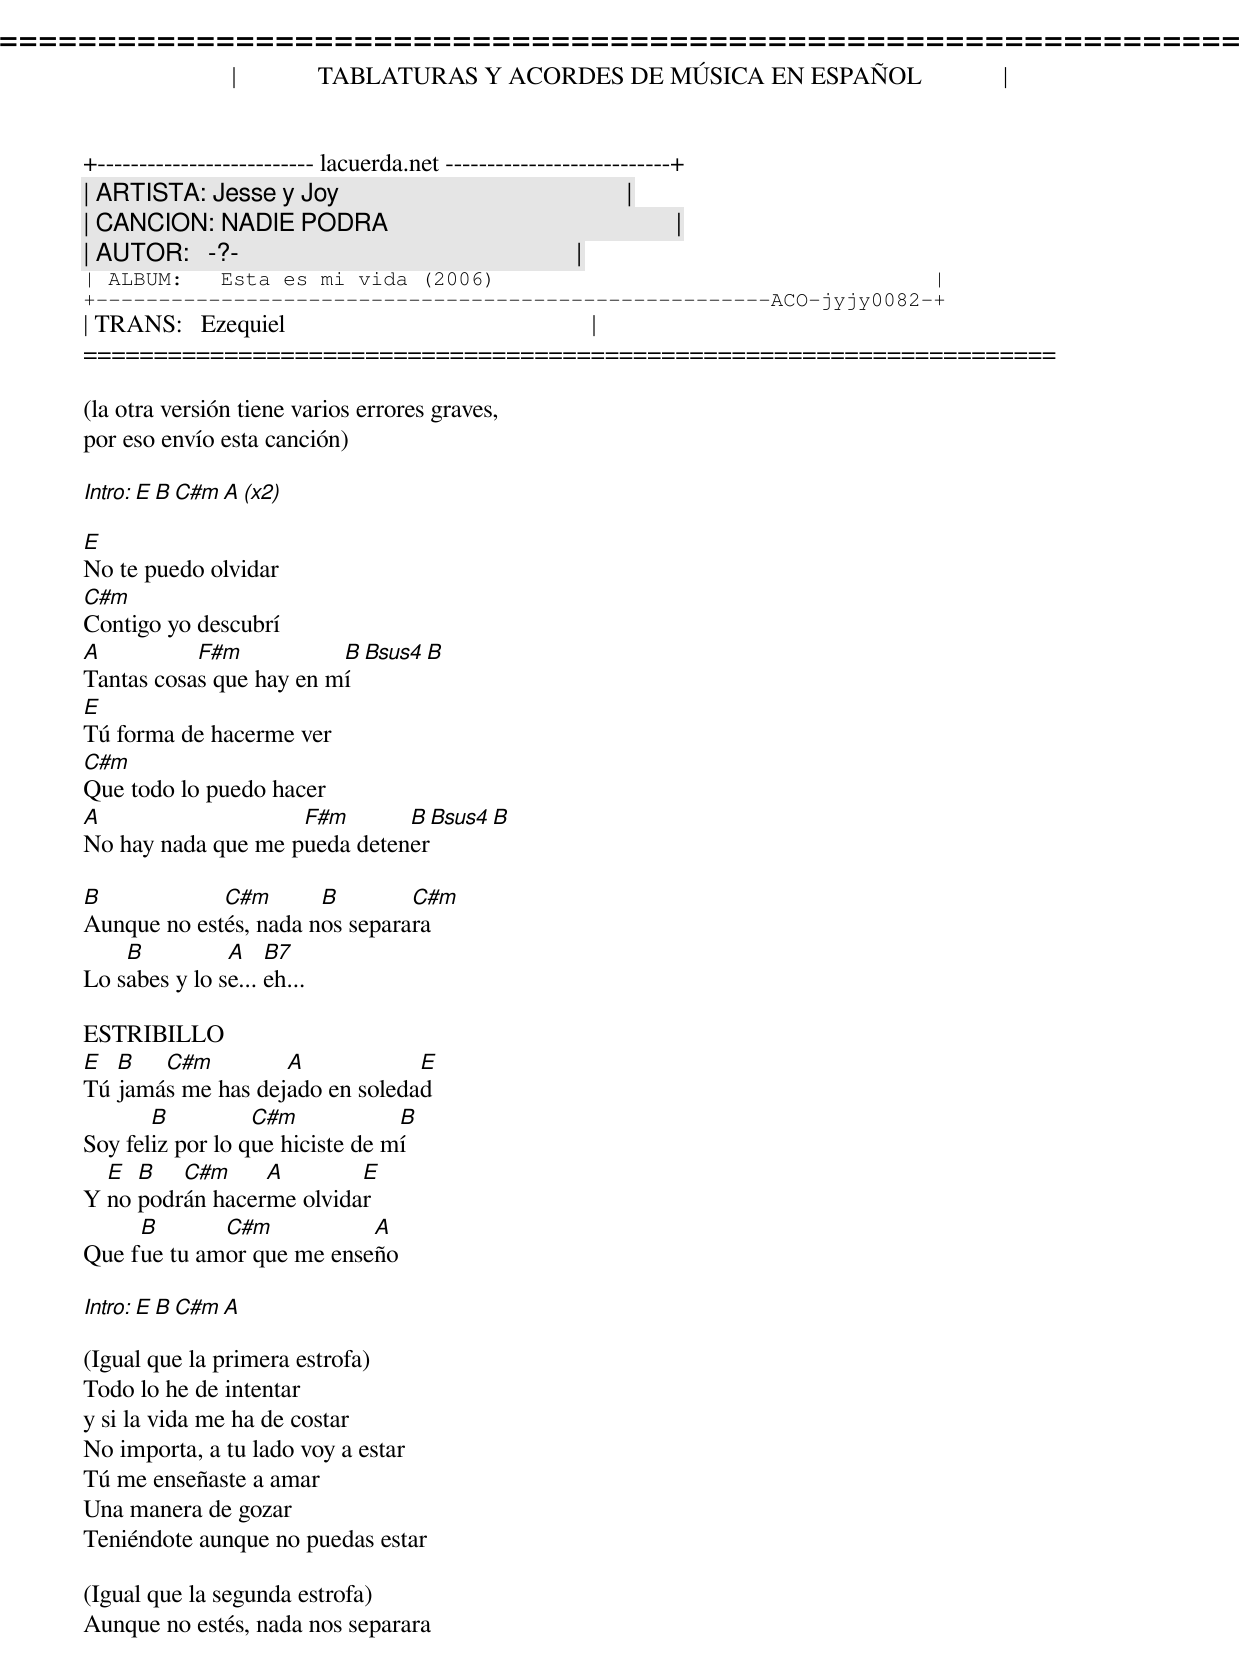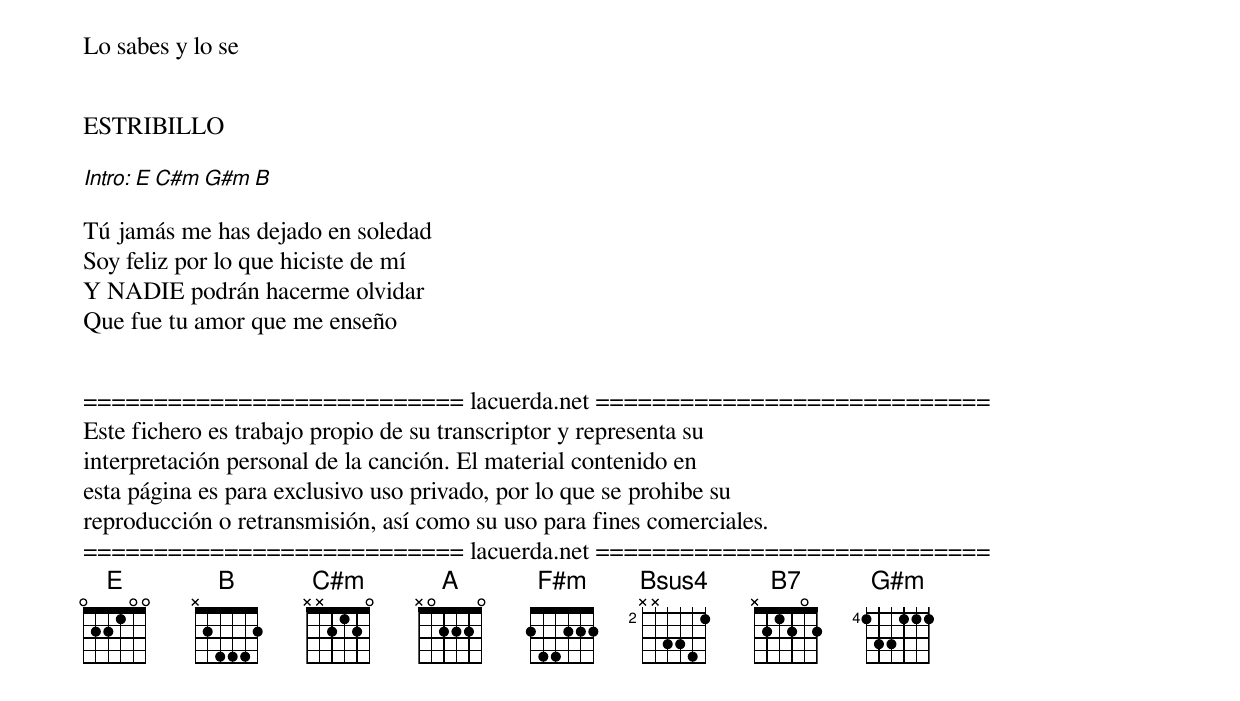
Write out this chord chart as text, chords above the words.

=====================================================================
|             TABLATURAS Y ACORDES DE MÚSICA EN ESPAÑOL             |
+-------------------------- lacuerda.net ---------------------------+
| ARTISTA: Jesse y Joy                                              |
| CANCION: NADIE PODRA                                              |
| AUTOR:   -?-                                                      |
| ALBUM:   Esta es mi vida (2006)                                   |
+------------------------------------------------------ACO-jyjy0082-+
| TRANS:   Ezequiel                                                 |
=====================================================================

(la otra versión tiene varios errores graves,
por eso envío esta canción)

Intro: E  B  C#m  A (x2)

E
No te puedo olvidar
C#m
Contigo yo descubrí
A          F#m           B Bsus4 B
Tantas cosas que hay en mí
E
Tú forma de hacerme ver
C#m
Que todo lo puedo hacer
A                   F#m       B  Bsus4 B
No hay nada que me pueda detener

B            C#m       B        C#m
Aunque no estés, nada nos separara
    B          A    B7
Lo sabes y lo se... eh...

ESTRIBILLO
E  B   C#m         A            E
Tú jamás me has dejado en soledad
       B          C#m            B
Soy feliz por lo que hiciste de mí
  E  B   C#m     A        E
Y no podrán hacerme olvidar
     B       C#m           A
Que fue tu amor que me enseño

Intro: E  B  C#m  A

(Igual que la primera estrofa)
Todo lo he de intentar
y si la vida me ha de costar
No importa, a tu lado voy a estar
Tú me enseñaste a amar
Una manera de gozar
Teniéndote aunque no puedas estar

(Igual que la segunda estrofa)
Aunque no estés, nada nos separara
Lo sabes y lo se


ESTRIBILLO

Intro:  E  C#m  G#m  B

Tú jamás me has dejado en soledad
Soy feliz por lo que hiciste de mí
Y NADIE podrán hacerme olvidar
Que fue tu amor que me enseño


=========================== lacuerda.net ============================
Este fichero es trabajo propio de su transcriptor y representa su
interpretación personal de la canción. El material contenido en
esta página es para exclusivo uso privado, por lo que se prohibe su
reproducción o retransmisión, así como su uso para fines comerciales.
=========================== lacuerda.net ============================
